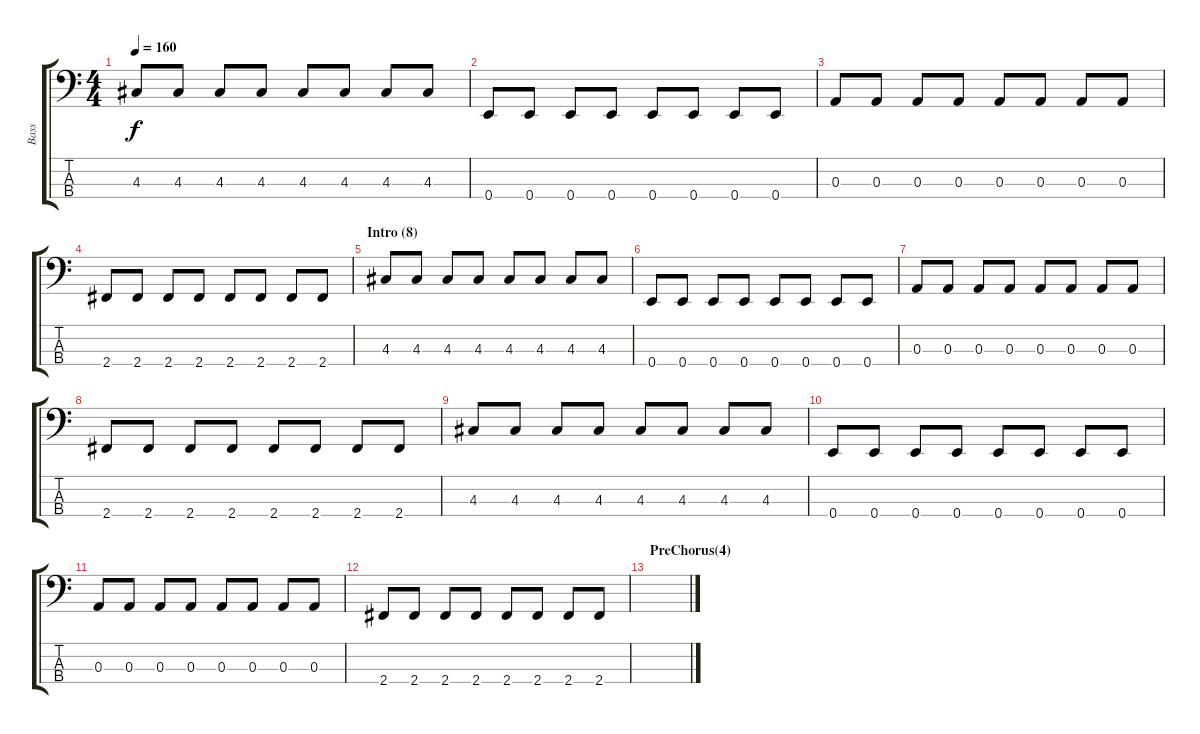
\track ("Bass" "Bass") {instrument electricbassfinger}
\staff {score tabs}
\tuning (G2 D2 A1 E1) {hide}
\ts (4 4)
\tempo 160
\clef f4
\ks c
4.3.8{dy f} 4.3.8 4.3.8 4.3.8 4.3.8 4.3.8 4.3.8 4.3.8 |
0.4.8 0.4.8 0.4.8 0.4.8 0.4.8 0.4.8 0.4.8 0.4.8 |
0.3.8 0.3.8 0.3.8 0.3.8 0.3.8 0.3.8 0.3.8 0.3.8 |
2.4.8 2.4.8 2.4.8 2.4.8 2.4.8 2.4.8 2.4.8 2.4.8 |
\section ("" "Intro (8)")
4.3.8 4.3.8 4.3.8 4.3.8 4.3.8 4.3.8 4.3.8 4.3.8 |
0.4.8 0.4.8 0.4.8 0.4.8 0.4.8 0.4.8 0.4.8 0.4.8 |
0.3.8 0.3.8 0.3.8 0.3.8 0.3.8 0.3.8 0.3.8 0.3.8 |
2.4.8 2.4.8 2.4.8 2.4.8 2.4.8 2.4.8 2.4.8 2.4.8 |
4.3.8 4.3.8 4.3.8 4.3.8 4.3.8 4.3.8 4.3.8 4.3.8 |
0.4.8 0.4.8 0.4.8 0.4.8 0.4.8 0.4.8 0.4.8 0.4.8 |
0.3.8 0.3.8 0.3.8 0.3.8 0.3.8 0.3.8 0.3.8 0.3.8 |
2.4.8 2.4.8 2.4.8 2.4.8 2.4.8 2.4.8 2.4.8 2.4.8 |
\section ("" "PreChorus(4)")
